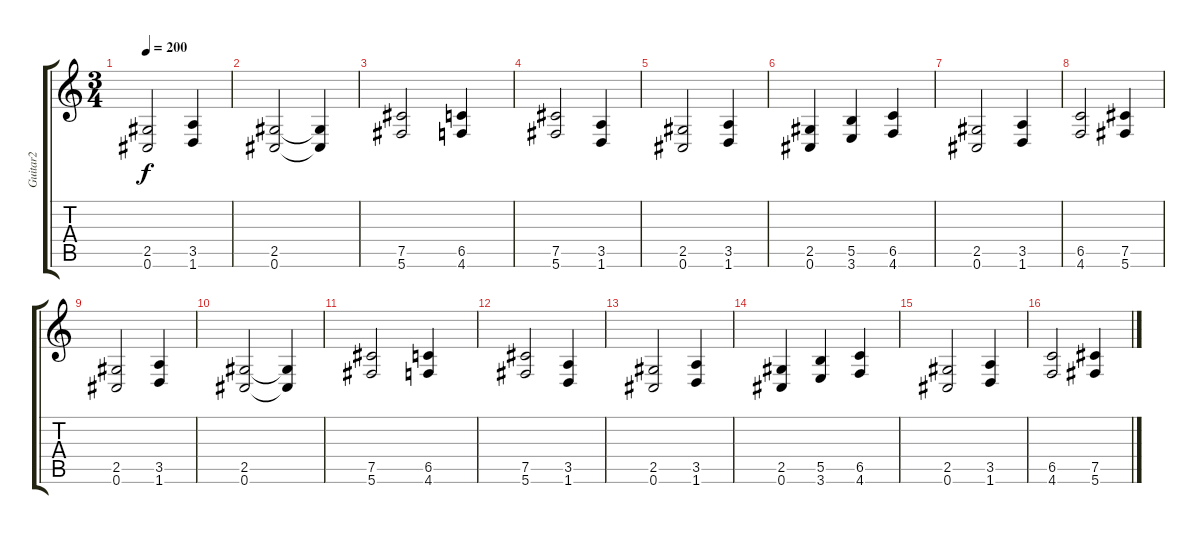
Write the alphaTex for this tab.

\track ("Guitar2" "Guitar2") {instrument distortionguitar}
\staff {score tabs}
\tuning (Db4 Ab3 E3 B2 Gb2 Db2) {hide}
\ts (3 4)
\tempo 200
\clef g2
\ks c
(2.5 0.6).2{dy f} (3.5 1.6).4 |
(2.5 0.6).2 (2.5{t} 0.6{t}).4 |
(7.5 5.6).2 (6.5 4.6).4 |
(7.5 5.6).2 (3.5 1.6).4 |
(2.5 0.6).2 (3.5 1.6).4 |
(2.5 0.6).4 (5.5 3.6).4 (6.5 4.6).4 |
(2.5 0.6).2 (3.5 1.6).4 |
(6.5 4.6).2 (7.5 5.6).4 |
(2.5 0.6).2 (3.5 1.6).4 |
(2.5 0.6).2 (2.5{t} 0.6{t}).4 |
(7.5 5.6).2 (6.5 4.6).4 |
(7.5 5.6).2 (3.5 1.6).4 |
(2.5 0.6).2 (3.5 1.6).4 |
(2.5 0.6).4 (5.5 3.6).4 (6.5 4.6).4 |
(2.5 0.6).2 (3.5 1.6).4 |
(6.5 4.6).2 (7.5 5.6).4
